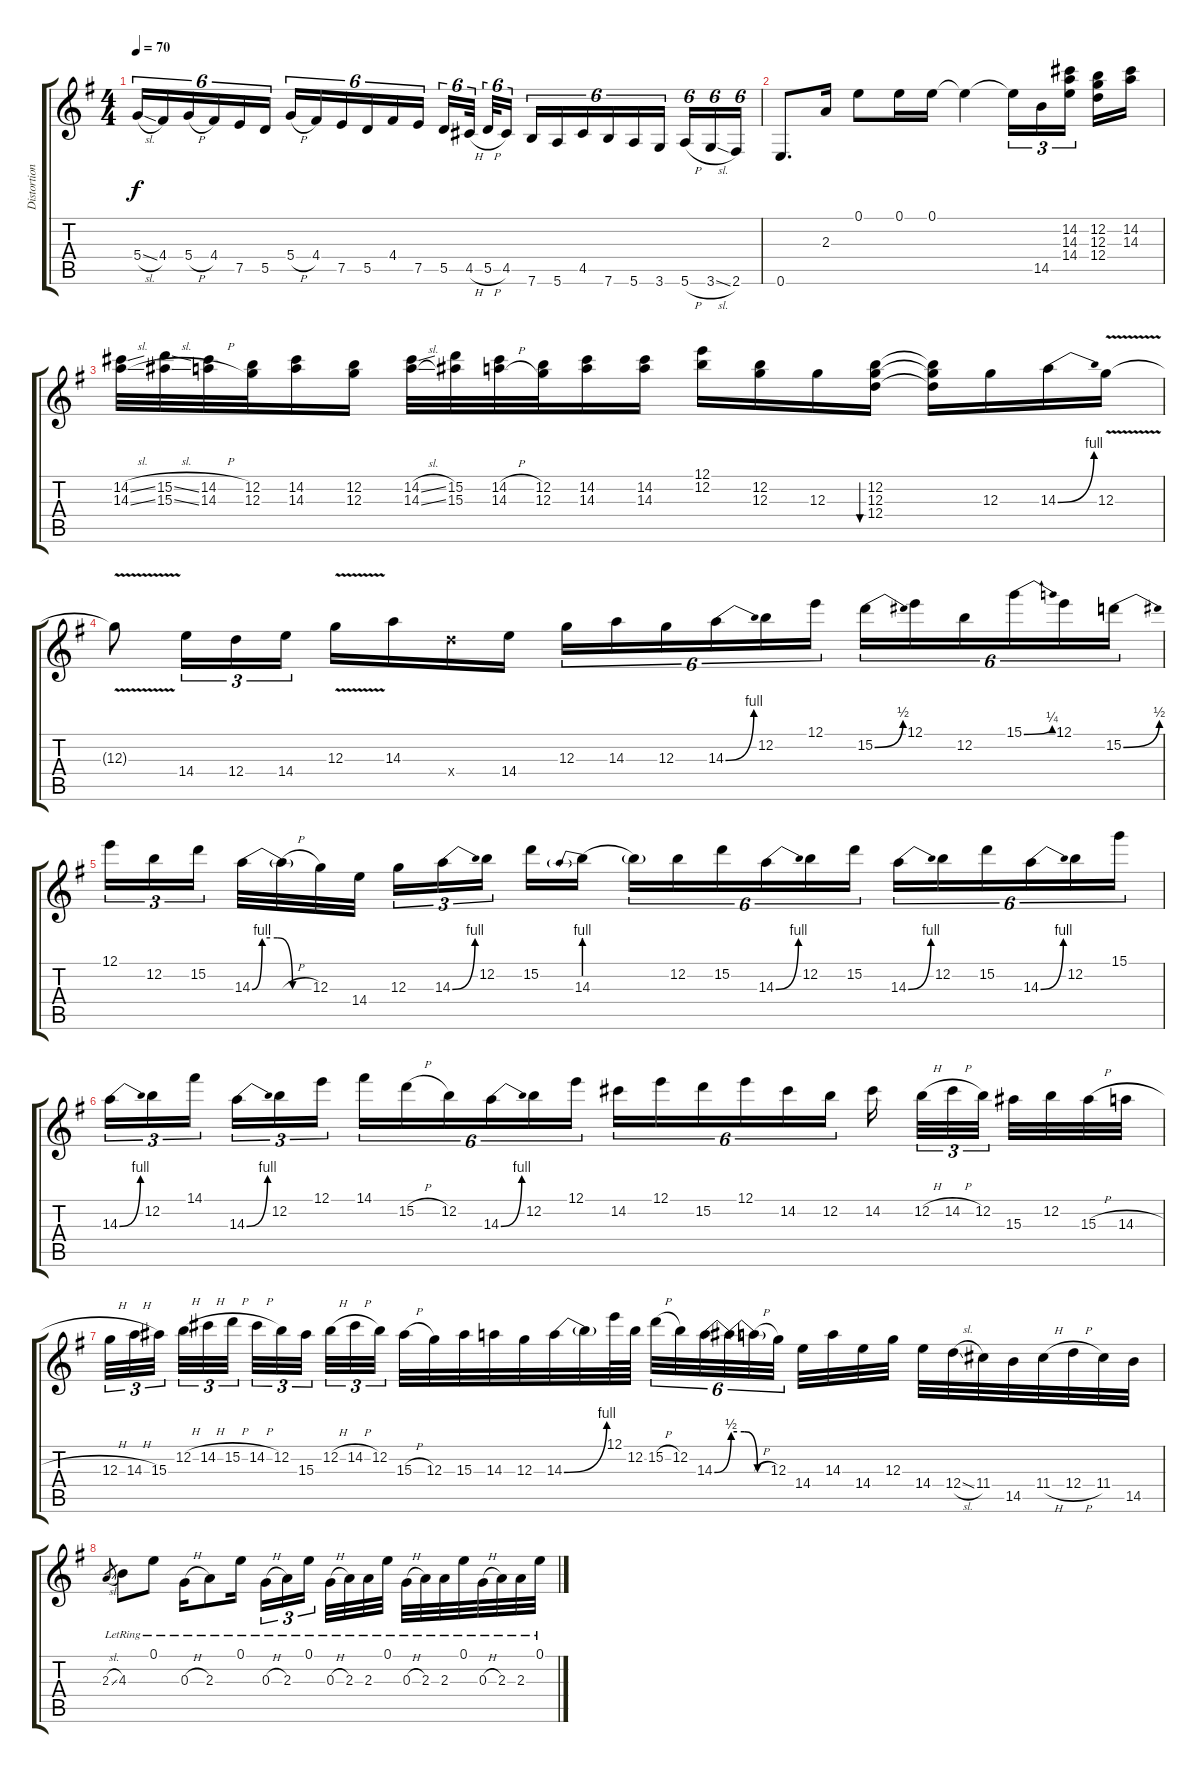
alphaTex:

\track ("Distortion 2 (Harmony/Solo)" "Distortion") {instrument distortionguitar}
\staff {score tabs}
\tuning (E4 B3 G3 D3 A2 E2) {hide}
\ts (4 4)
\tempo 70
\clef g2
\ks g
5.4{sl}.16{tu (6 4) dy f} 4.4.16{tu (6 4)} 5.4{h}.16{tu (6 4)} 4.4.16{tu (6 4)} 7.5.16{tu (6 4)} 5.5.16{tu (6 4)} 5.4{h}.16{tu (6 4)} 4.4.16{tu (6 4)} 7.5.16{tu (6 4)} 5.5.16{tu (6 4)} 4.4.16{tu (6 4)} 7.5.16{tu (6 4)} 5.5.16{tu (6 4)} 4.5{h}.32{tu (6 4)} 5.5{h}.32{tu (6 4)} 4.5.16{tu (6 4)} 7.6.16{tu (6 4)} 5.6.16{tu (6 4)} 4.5.16{tu (6 4)} 7.6.16{tu (6 4)} 5.6.16{tu (6 4)} 3.6.16{tu (6 4)} 5.6{h}.16{tu (6 4)} 3.6{sl}.16{tu (6 4)} 2.6.16{tu (6 4)} |
0.6.8{d} 2.3.16 0.1.8 0.1.16 0.1.16 0.1{t}.4 0.1{t}.16{tu (3 2)} 14.5.16{tu (3 2)} (14.2 14.3 14.4).16{tu (3 2)} (12.2 12.3 12.4).16 (14.2 14.3).16 |
(14.2{sl} 14.3{sl}).32 (15.2{sl} 15.3{sl}).32 (14.2{h} 14.3{h}).32 (12.2 12.3).32 (14.2 14.3).16 (12.2 12.3).16 (14.2{sl} 14.3{sl}).32 (15.2 15.3).32 (14.2{h} 14.3{h}).32 (12.2 12.3).32 (14.2 14.3).16 (14.2 14.3).16 (12.1 12.2).16 (12.2 12.3).16 12.3.16 (12.2 12.3 12.4).16{bu 30} (12.2{t} 12.3{t} 12.4{t}).16 12.3.16 14.3{be (bend 0 0 60 4)}.16 12.3{v}.16 |
12.3{v t}.8 14.4.16{tu (3 2)} 12.4.16{tu (3 2)} 14.4.16{tu (3 2)} 12.3{v}.16 14.3.16 12.4{x}.16 14.4.16 12.3.16{tu (6 4)} 14.3.16{tu (6 4)} 12.3.16{tu (6 4)} 14.3{be (bend 0 0 60 4)}.16{tu (6 4)} 12.2.16{tu (6 4)} 12.1.16{tu (6 4)} 15.2{be (bend 0 0 60 2)}.16{tu (6 4)} 12.1.16{tu (6 4)} 12.2.16{tu (6 4)} 15.1{be (bend 0 0 60 1)}.16{tu (6 4)} 12.1.16{tu (6 4)} 15.2{be (bend 0 0 60 2)}.16{tu (6 4)} |
12.1.16{tu (3 2)} 12.2.16{tu (3 2)} 15.2.16{tu (3 2)} 14.3{be (custom 0 0 10 4 25 4 40 0 60 0)}.32 14.3{h t}.32 12.3.32 14.4.32 12.3.16{tu (3 2)} 14.3{be (bend 0 0 60 4)}.16{tu (3 2)} 12.2.16{tu (3 2)} 15.2.16 14.3{be (prebend 0 4 60 4)}.16 14.3{t}.16{tu (6 4)} 12.2.16{tu (6 4)} 15.2.16{tu (6 4)} 14.3{be (bend 0 0 60 4)}.16{tu (6 4)} 12.2.16{tu (6 4)} 15.2.16{tu (6 4)} 14.3{be (bend 0 0 60 4)}.16{tu (6 4)} 12.2.16{tu (6 4)} 15.2.16{tu (6 4)} 14.3{be (bend 0 0 60 4)}.16{tu (6 4)} 12.2.16{tu (6 4)} 15.1.16{tu (6 4)} |
14.3{be (bend 0 0 60 4)}.16{tu (3 2)} 12.2.16{tu (3 2)} 14.1.16{tu (3 2)} 14.3{be (bend 0 0 60 4)}.16{tu (3 2)} 12.2.16{tu (3 2)} 12.1.16{tu (3 2)} 14.1.16{tu (6 4)} 15.2{h}.16{tu (6 4)} 12.2.16{tu (6 4)} 14.3{be (bend 0 0 60 4)}.16{tu (6 4)} 12.2.16{tu (6 4)} 12.1.16{tu (6 4)} 14.2.16{tu (6 4)} 12.1.16{tu (6 4)} 15.2.16{tu (6 4)} 12.1.16{tu (6 4)} 14.2.16{tu (6 4)} 12.2.16{tu (6 4)} 14.2.16 12.2{h}.32{tu (3 2)} 14.2{h}.32{tu (3 2)} 12.2.32{tu (3 2)} 15.3.32 12.2.32 15.3{h}.32 14.3{h}.32 |
12.3{h}.32{tu (3 2)} 14.3{h}.32{tu (3 2)} 15.3.32{tu (3 2)} 12.2{h}.32{tu (3 2)} 14.2{h}.32{tu (3 2)} 15.2{h}.32{tu (3 2)} 14.2{h}.32{tu (3 2)} 12.2.32{tu (3 2)} 15.3.32{tu (3 2)} 12.2{h}.32{tu (3 2)} 14.2{h}.32{tu (3 2)} 12.2.32{tu (3 2)} 15.3{h}.32 12.3.32 15.3.32 14.3.32 12.3.32 14.3{be (bend 0 0 60 4)}.32 14.3{t}.32 12.1.64 12.2.64 15.2{h}.32{tu (6 4)} 12.2.32{tu (6 4)} 14.3{be (bend 0 0 60 2)}.32{tu (6 4)} 14.3{be (custom 0 2 20 2 40 0 60 0) t}.32{tu (6 4)} 14.3{h t}.32{tu (6 4)} 12.3.32{tu (6 4)} 14.4.32 14.3.32 14.4.32 12.3.32 14.4.32 12.4{sl}.32 11.4.32 14.5.32 11.4{h}.32 12.4{h}.32 11.4.32 14.5.32 |
2.3{sl}.8{gr} 4.3{lr}.8 0.1{lr}.8 0.3{h lr}.16 2.3{lr}.8 0.1{lr}.16 0.3{h lr}.16{tu (3 2)} 2.3{lr}.16{tu (3 2)} 0.1{lr}.16{tu (3 2)} 0.3{h lr}.32 2.3{lr}.32 2.3{lr}.32 0.1{lr}.32 0.3{h lr}.32 2.3{lr}.32 2.3{lr}.32 0.1{lr}.32 0.3{h lr}.32 2.3{lr}.32 2.3{lr}.32 0.1{lr}.32
